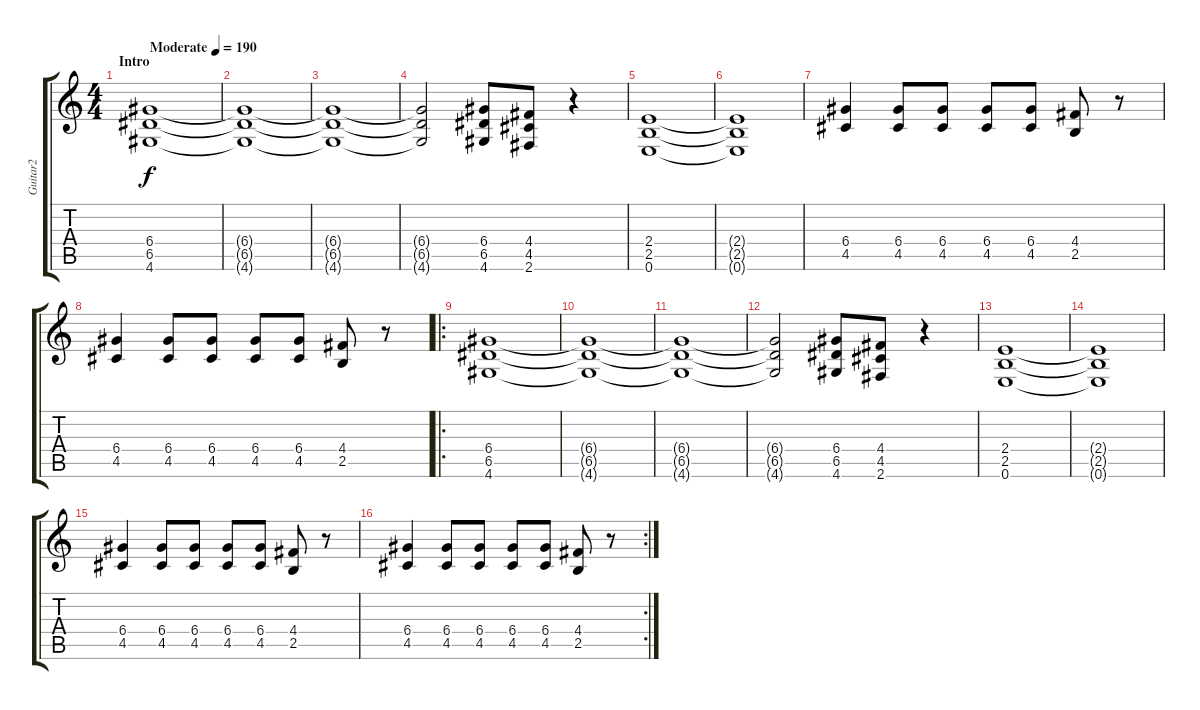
\track ("Guitar2" "Guitar2") {instrument distortionguitar}
\staff {score tabs}
\tuning (E4 B3 G3 D3 A2 E2) {hide}
\ts (4 4)
\section ("" "Intro")
\tempo (190 "Moderate")
\clef g2
\ks c
(6.4 6.5 4.6).1{dy f instrument distortionguitar} |
(6.4{t} 6.5{t} 4.6{t}).1 |
(6.4{t} 6.5{t} 4.6{t}).1 |
(6.4{t} 6.5{t} 4.6{t}).2 (6.4 6.5 4.6).8 (4.4 4.5 2.6).8 r.4 |
(2.4 2.5 0.6).1 |
(2.4{t} 2.5{t} 0.6{t}).1 |
(6.4 4.5).4 (6.4 4.5).8 (6.4 4.5).8 (6.4 4.5).8 (6.4 4.5).8 (4.4 2.5).8 r.8 |
(6.4 4.5).4 (6.4 4.5).8 (6.4 4.5).8 (6.4 4.5).8 (6.4 4.5).8 (4.4 2.5).8 r.8 |
\ro
(6.4 6.5 4.6).1 |
(6.4{t} 6.5{t} 4.6{t}).1 |
(6.4{t} 6.5{t} 4.6{t}).1 |
(6.4{t} 6.5{t} 4.6{t}).2 (6.4 6.5 4.6).8 (4.4 4.5 2.6).8 r.4 |
(2.4 2.5 0.6).1 |
(2.4{t} 2.5{t} 0.6{t}).1 |
(6.4 4.5).4 (6.4 4.5).8 (6.4 4.5).8 (6.4 4.5).8 (6.4 4.5).8 (4.4 2.5).8 r.8 |
\rc 2
(6.4 4.5).4 (6.4 4.5).8 (6.4 4.5).8 (6.4 4.5).8 (6.4 4.5).8 (4.4 2.5).8 r.8
